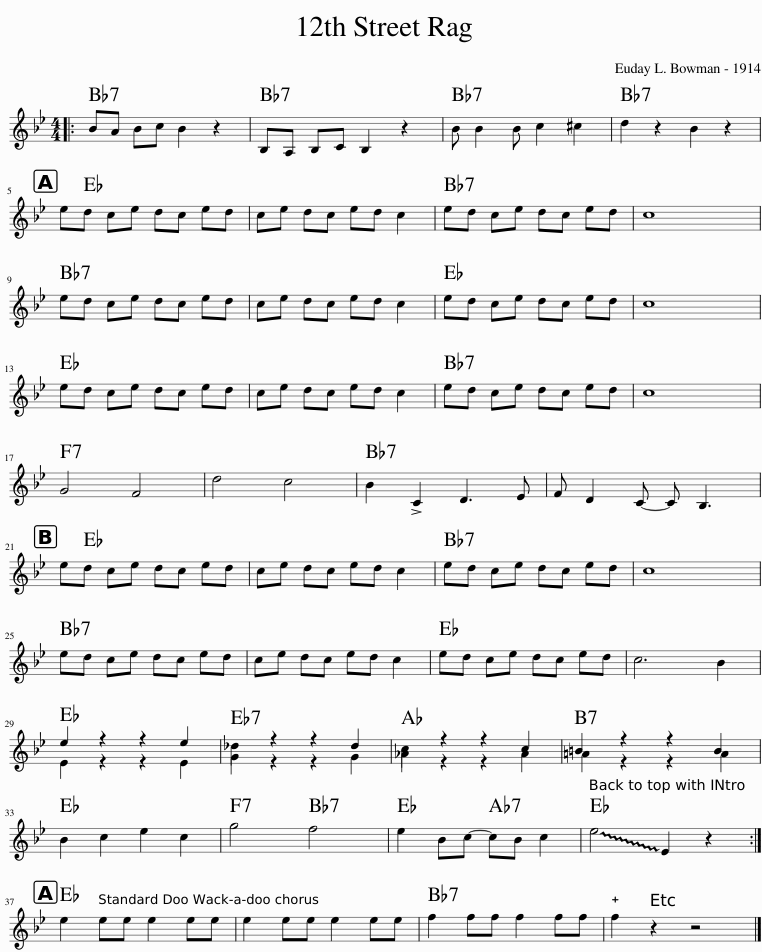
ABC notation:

X:1
%%score ( 1 2 )
L:1/8
M:4/4
I:linebreak $
K:Bb
V:1 treble
V:2 treble
V:1
|: BA Bc B2 z2 | B,A, B,C B,2 z2 | B B2 B c2 ^c2 | d2 z2 B2 z2 |$ ed ce dc ed | %5
 ce dc ed c2 | ed ce dc ed | c8 |$ ed ce dc ed | ce dc ed c2 | %10
 ed ce dc ed | c8 |$ ed ce dc ed | ce dc ed c2 | ed ce dc ed | %15
 c8 |$ G4 F4 | d4 c4 | B2 !>!C2 D3 E | F D2 C- C B,3 |$ %20
 ed ce dc ed | ce dc ed c2 | ed ce dc ed | c8 |$ ed ce dc ed | %25
 ce dc ed c2 | ed ce dc ed | c6 B2 |$ e2 z2 z2 e2 | _d2 z2 z2 d2 | %30
 c2 z2 z2 c2 | =B2 z2 z2 B2 |$ B2 c2 e2 c2 | g4 f4 | e2 Bc- cB c2 | %35
 !~(!e4 !~)!E2 z2 :|$ e2 ee e2 ee | e2 ee e2 ee | f2 ff f2 ff | !plus!f2 z2 z4 |] %40
V:2
|: x8 | x8 | x8 | x8 |$ x8 | %5
 x8 | x8 | x8 |$ x8 | x8 | %10
 x8 | x8 |$ x8 | x8 | x8 | %15
 x8 |$ x8 | x8 | x8 | x8 |$ %20
 x8 | x8 | x8 | x8 |$ x8 | %25
 x8 | x8 | x8 |$ E2 z2 z2 E2 | G2 z2 z2 G2 | %30
 _A2 z2 z2 A2 | =A2 z2 z2 A2 |$ x8 | x8 | x8 | %35
 x8 :|$ x8 | x8 | x8 | x8 |] %40
